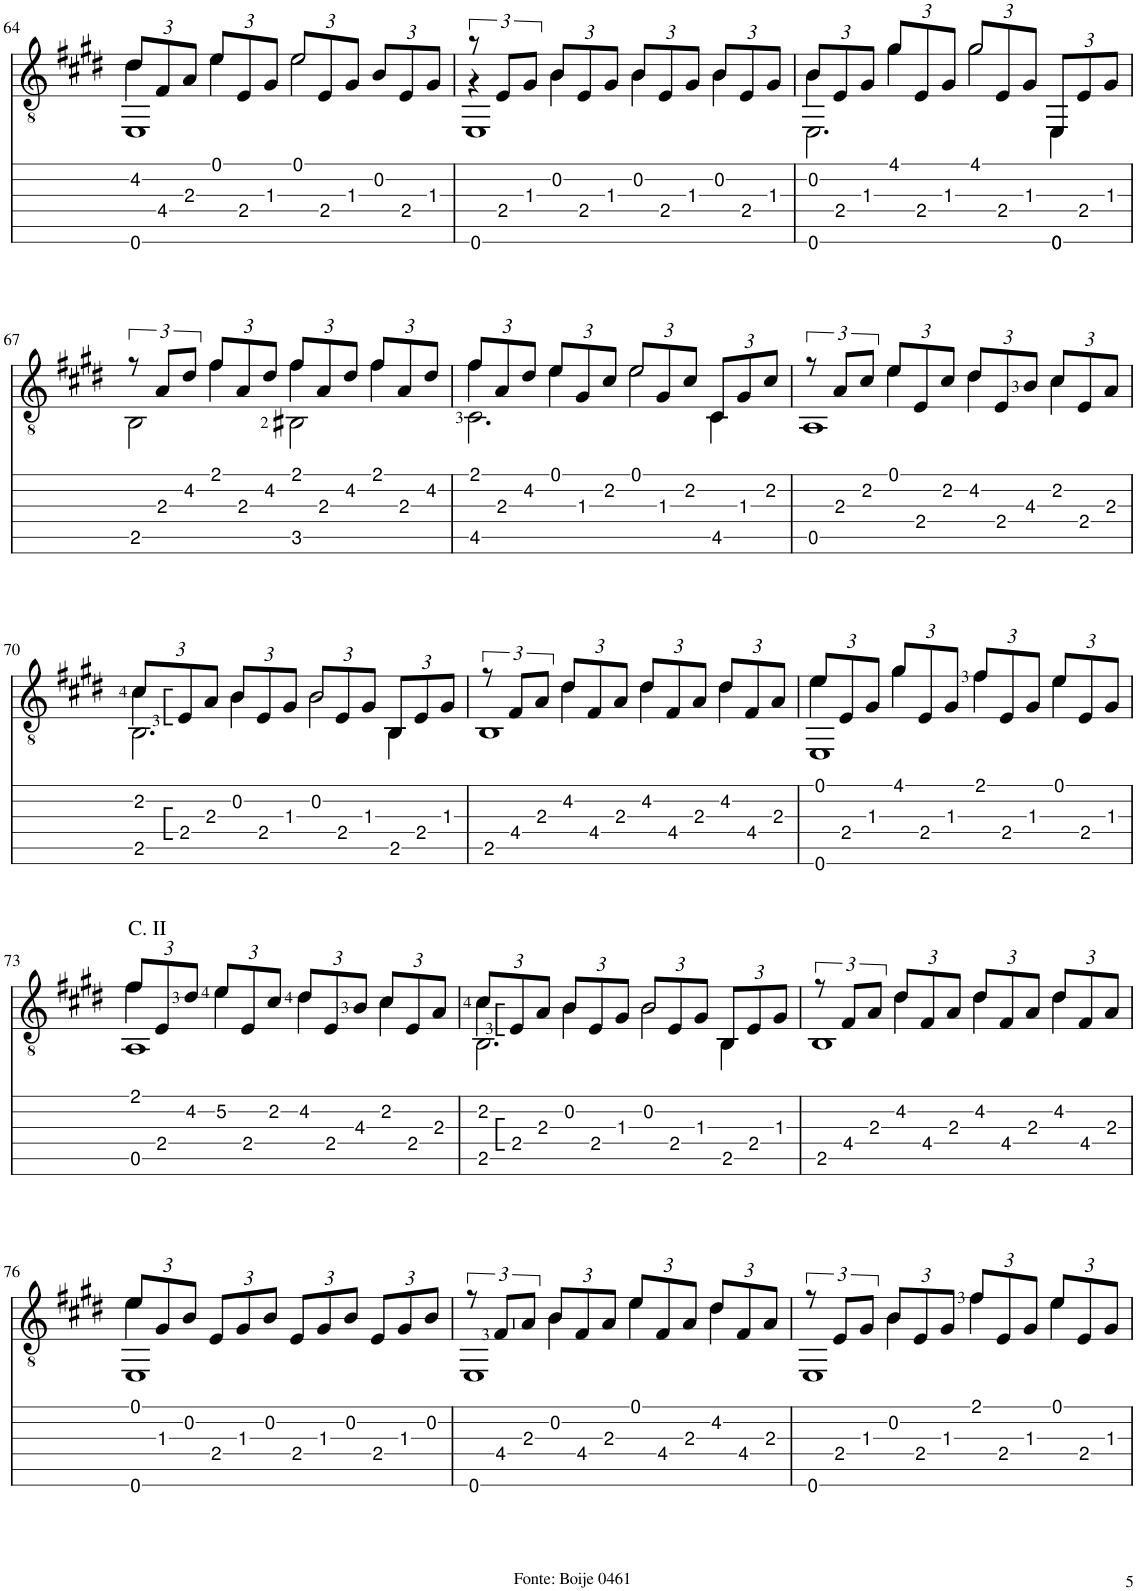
**kern	**kern
*part1	*part1
*staff2	*staff1
*I"Guitar	*
*I'Guit.	*
!!LO:PB:g=z
*	*clefGv2
*k[f#c#g#d#]	*k[f#c#g#d#]
*M4/4	*M4/4
*met(c)	*met(c)
*Xbrackettup	*Xbrackettup
=64	=64
*^	*^
*	*^	*	*^
12d#L	4d#	1EE	12d#/L	4d#\	1EE
12F#	.	.	12F#/	.	.
12AJ	.	.	12A/J	.	.
12eL	4e	.	12e/L	4e\	.
12E	.	.	12E/	.	.
12G#J	.	.	12G#/J	.	.
!	!	!	!LO:N:head=open	!	!
12eL	2e	.	12e/L	2e\	.
12E	.	.	12E/	.	.
12G#J	.	.	12G#/J	.	.
12BL	.	.	12B/L	.	.
12E	.	.	12E/	.	.
12G#J	.	.	12G#/J	.	.
=65	=65	=65	=65	=65	=65
*	*	*	*brackettup	*	*
12r	4r	1EE	12r	4r	1EE
12EL	.	.	12E/L	.	.
12G#J	.	.	12G#/J	.	.
*	*	*	*Xbrackettup	*	*
12BL	4B	.	12B/L	4B\	.
12E	.	.	12E/	.	.
12G#J	.	.	12G#/J	.	.
12BL	4B	.	12B/L	4B\	.
12E	.	.	12E/	.	.
12G#J	.	.	12G#/J	.	.
12BL	4B	.	12B/L	4B\	.
12E	.	.	12E/	.	.
12G#J	.	.	12G#/J	.	.
=66	=66	=66	=66	=66	=66
12BL	4B	2.EE	12B/L	4B\	2.EE\
12E	.	.	12E/	.	.
12G#J	.	.	12G#/J	.	.
12g#L	4g#	.	12g#/L	4g#\	.
12E	.	.	12E/	.	.
12G#J	.	.	12G#/J	.	.
!	!	!	!LO:N:head=open	!	!
12g#L	2g#	.	12g#/L	2g#\	.
12E	.	.	12E/	.	.
12G#J	.	.	12G#/J	.	.
12EEL	.	4EE	12EE/L	.	4EE\
12E	.	.	12E/	.	.
12G#J	.	.	12G#/J	.	.
!!LO:LB:g=z	!!	!!
=67	=67	=67	=67	=67	=67
*	*	*	*brackettup	*	*
12r	4ryy	2BB	12r	4ryy	2BB\
12AL	.	.	12A/L	.	.
12d#J	.	.	12d#/J	.	.
*	*	*	*Xbrackettup	*	*
12f#L	4f#	.	12f#/L	4f#\	.
12A	.	.	12A/	.	.
12d#J	.	.	12d#/J	.	.
12f#L	4f#	2BB#	12f#/L	4f#\	2BB#X\
12A	.	.	12A/	.	.
12d#J	.	.	12d#/J	.	.
12f#L	4f#	.	12f#/L	4f#\	.
12A	.	.	12A/	.	.
12d#J	.	.	12d#/J	.	.
=68	=68	=68	=68	=68	=68
12f#L	4f#	2.C#	12f#/L	4f#\	2.C#\
12A	.	.	12A/	.	.
12d#J	.	.	12d#/J	.	.
12eL	4e	.	12e/L	4e\	.
12G#	.	.	12G#/	.	.
12c#J	.	.	12c#/J	.	.
!	!	!	!LO:N:head=open	!	!
12eL	2e	.	12e/L	2e\	.
12G#	.	.	12G#/	.	.
12c#J	.	.	12c#/J	.	.
12C#L	.	4C#	12C#/L	.	4C#\
12G#	.	.	12G#/	.	.
12c#J	.	.	12c#/J	.	.
=69	=69	=69	=69	=69	=69
*	*	*	*brackettup	*	*
12r	4ryy	1AA	12r	4ryy	1AA
12AL	.	.	12A/L	.	.
12c#J	.	.	12c#/J	.	.
*	*	*	*Xbrackettup	*	*
12eL	4e	.	12e/L	4e\	.
12E	.	.	12E/	.	.
12c#J	.	.	12c#/J	.	.
12d#L	4d#	.	12d#/L	4d#\	.
12E	.	.	12E/	.	.
12BJ	.	.	12B/J	.	.
12c#L	4c#	.	12c#/L	4c#\	.
12E	.	.	12E/	.	.
12AJ	.	.	12A/J	.	.
!!LO:LB:g=z	!!	!!
=70	=70	=70	=70	=70	=70
12c#L	4c#	2.BB	12c#/L	4c#\	2.BB\
12E	.	.	12E/	.	.
12AJ	.	.	12A/J	.	.
12BL	4B	.	12B/L	4B\	.
12E	.	.	12E/	.	.
12G#J	.	.	12G#/J	.	.
!	!	!	!LO:N:head=open	!	!
12BL	2B	.	12B/L	2B\	.
12E	.	.	12E/	.	.
12G#J	.	.	12G#/J	.	.
12BBL	.	4BB	12BB/L	.	4BB\
12E	.	.	12E/	.	.
12G#J	.	.	12G#/J	.	.
=71	=71	=71	=71	=71	=71
*	*	*	*brackettup	*	*
12r	4ryy	1BB	12r	4ryy	1BB
12F#L	.	.	12F#/L	.	.
12AJ	.	.	12A/J	.	.
*	*	*	*Xbrackettup	*	*
12d#L	4d#	.	12d#/L	4d#\	.
12F#	.	.	12F#/	.	.
12AJ	.	.	12A/J	.	.
12d#L	4d#	.	12d#/L	4d#\	.
12F#	.	.	12F#/	.	.
12AJ	.	.	12A/J	.	.
12d#L	4d#	.	12d#/L	4d#\	.
12F#	.	.	12F#/	.	.
12AJ	.	.	12A/J	.	.
=72	=72	=72	=72	=72	=72
12eL	4e	1EE	12e/L	4e\	1EE
12E	.	.	12E/	.	.
12G#J	.	.	12G#/J	.	.
12g#L	4g#	.	12g#/L	4g#\	.
12E	.	.	12E/	.	.
12G#J	.	.	12G#/J	.	.
12f#L	4f#	.	12f#/L	4f#\	.
12E	.	.	12E/	.	.
12G#J	.	.	12G#/J	.	.
12eL	4e	.	12e/L	4e\	.
12E	.	.	12E/	.	.
12G#J	.	.	12G#/J	.	.
!!LO:LB:g=z	!!	!!
=73	=73	=73	=73	=73	=73
!	!	!	!LO:TX:a:t=C. II	!	!
12f#L	4f#	1AA	12f#/L	4f#\	1AA
12E	.	.	12E/	.	.
12d#J	.	.	12d#/J	.	.
12eL	4e	.	12e/L	4e\	.
12E	.	.	12E/	.	.
12c#J	.	.	12c#/J	.	.
12d#L	4d#	.	12d#/L	4d#\	.
12E	.	.	12E/	.	.
12BJ	.	.	12B/J	.	.
12c#L	4c#	.	12c#/L	4c#\	.
12E	.	.	12E/	.	.
12AJ	.	.	12A/J	.	.
=74	=74	=74	=74	=74	=74
12c#L	4c#	2.BB	12c#/L	4c#\	2.BB\
12E	.	.	12E/	.	.
12AJ	.	.	12A/J	.	.
12BL	4B	.	12B/L	4B\	.
12E	.	.	12E/	.	.
12G#J	.	.	12G#/J	.	.
!LO:N:head=open	!	!	!LO:N:head=open	!	!
12BL	2B	.	12B/L	2B\	.
12E	.	.	12E/	.	.
12G#J	.	.	12G#/J	.	.
12BBL	.	4BB	12BB/L	.	4BB\
12E	.	.	12E/	.	.
12G#J	.	.	12G#/J	.	.
=75	=75	=75	=75	=75	=75
*	*	*	*brackettup	*	*
12r	4ryy	1BB	12r	4ryy	1BB
12F#L	.	.	12F#/L	.	.
12AJ	.	.	12A/J	.	.
*	*	*	*Xbrackettup	*	*
12d#L	4d#	.	12d#/L	4d#\	.
12F#	.	.	12F#/	.	.
12AJ	.	.	12A/J	.	.
12d#L	4d#	.	12d#/L	4d#\	.
12F#	.	.	12F#/	.	.
12AJ	.	.	12A/J	.	.
12d#L	4d#	.	12d#/L	4d#\	.
12F#	.	.	12F#/	.	.
12AJ	.	.	12A/J	.	.
!!LO:LB:g=z	!!	!!
=76	=76	=76	=76	=76	=76
12eL	4e	1EE	12e/L	4e\	1EE
12G#	.	.	12G#/	.	.
12BJ	.	.	12B/J	.	.
12EL	2.ryy	.	12E/L	2.ryy	.
12G#	.	.	12G#/	.	.
12BJ	.	.	12B/J	.	.
12EL	.	.	12E/L	.	.
12G#	.	.	12G#/	.	.
12BJ	.	.	12B/J	.	.
12EL	.	.	12E/L	.	.
12G#	.	.	12G#/	.	.
12BJ	.	.	12B/J	.	.
=77	=77	=77	=77	=77	=77
*	*	*	*brackettup	*	*
12r	4ryy	1EE	12r	4ryy	1EE
12F#L	.	.	12F#/L	.	.
12AJ	.	.	12A/J	.	.
*	*	*	*Xbrackettup	*	*
12BL	4B	.	12B/L	4B\	.
12F#	.	.	12F#/	.	.
12AJ	.	.	12A/J	.	.
12eL	4e	.	12e/L	4e\	.
12F#	.	.	12F#/	.	.
12AJ	.	.	12A/J	.	.
12d#L	4d#	.	12d#/L	4d#\	.
12F#	.	.	12F#/	.	.
12AJ	.	.	12A/J	.	.
=78	=78	=78	=78	=78	=78
*	*	*	*brackettup	*	*
12r	4ryy	1EE	12r	4ryy	1EE
12EL	.	.	12E/L	.	.
12G#J	.	.	12G#/J	.	.
*	*	*	*Xbrackettup	*	*
12BL	4B	.	12B/L	4B\	.
12E	.	.	12E/	.	.
12G#J	.	.	12G#/J	.	.
12f#L	4f#	.	12f#/L	4f#\	.
12E	.	.	12E/	.	.
12G#J	.	.	12G#/J	.	.
12eL	4e	.	12e/L	4e\	.
12E	.	.	12E/	.	.
12G#J	.	.	12G#/J	.	.
*v	*v	*v	*	*	*
*	*v	*v	*v
=	=
*-	*-
